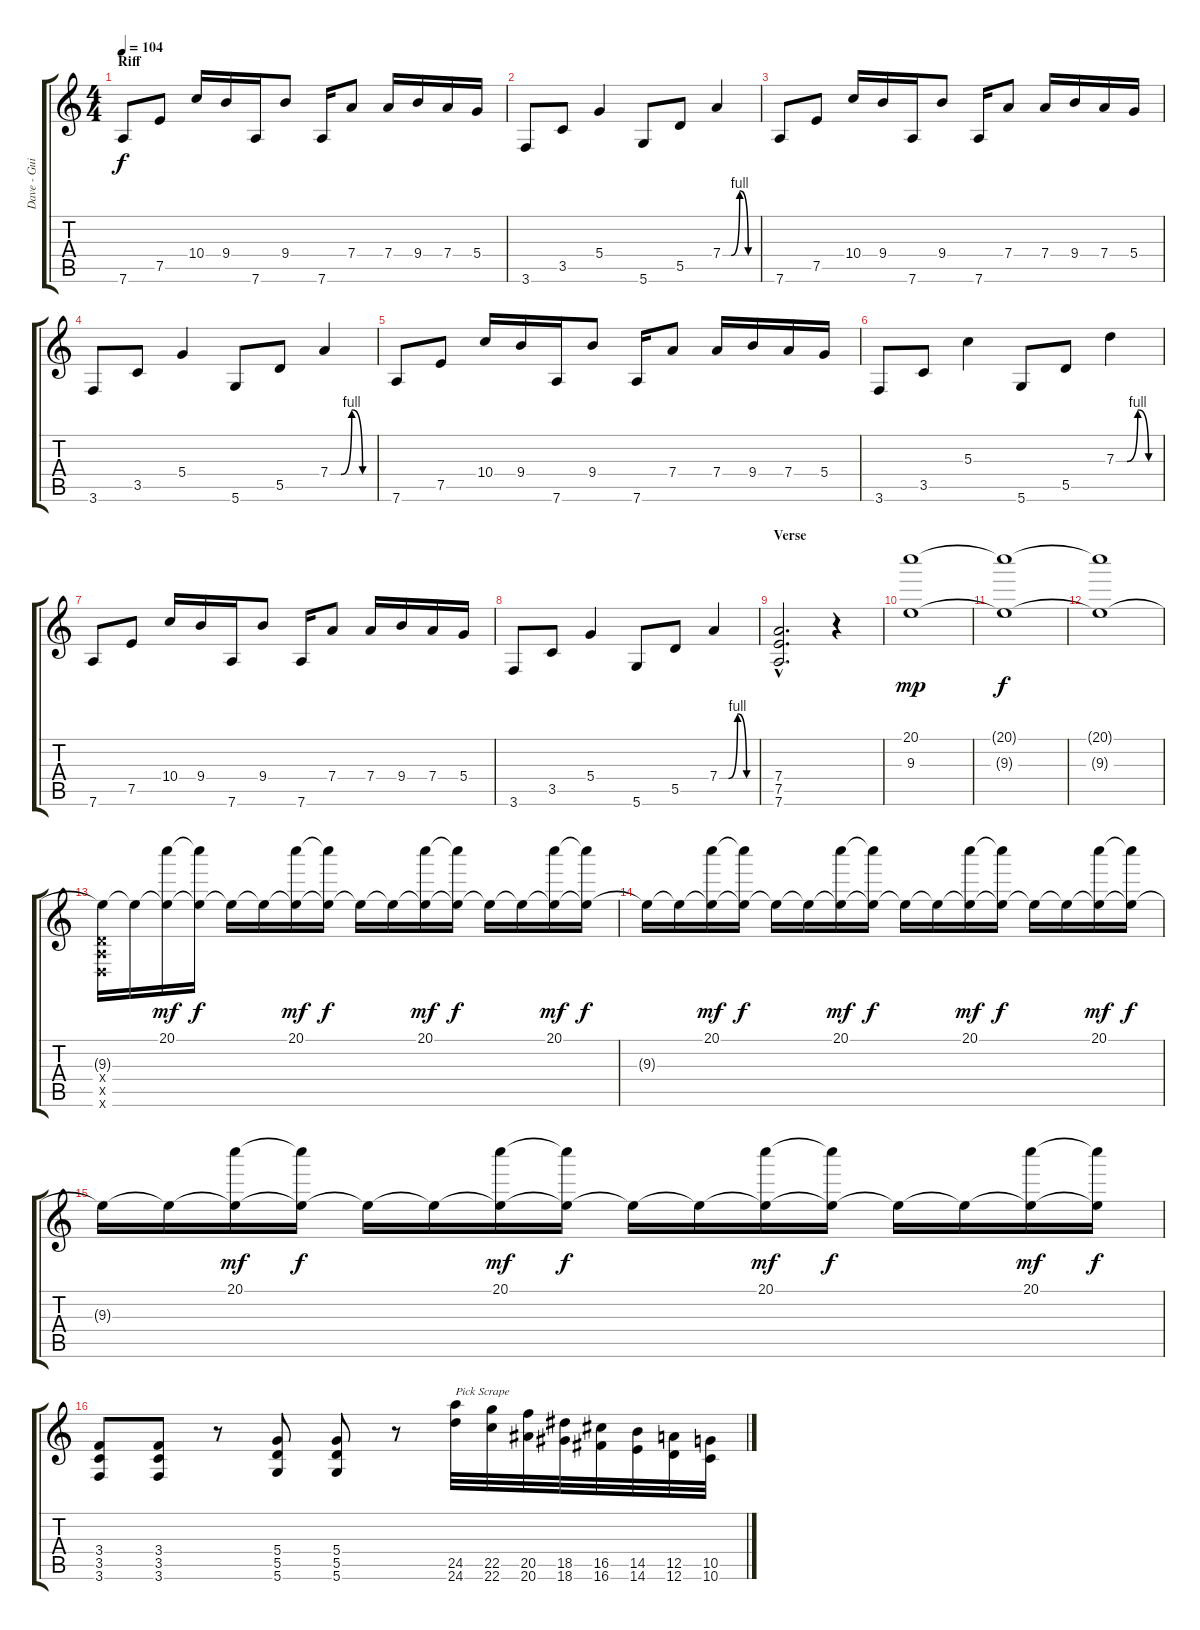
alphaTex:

\track ("Dave - Guitar" "Dave - Gui") {instrument distortionguitar}
\staff {score tabs}
\tuning (E4 B3 G3 D3 A2 D2) {hide}
\ts (4 4)
\section ("" "Riff")
\tempo 104
\clef g2
\ks c
7.6.8{dy f instrument distortionguitar} 7.5.8 10.4.16 9.4.16 7.6.16 9.4.8 7.6.16 7.4.8 7.4.16 9.4.16 7.4.16 5.4.16 |
3.6.8 3.5.8 5.4.4 5.6.8 5.5.8 7.4{be (custom 0 0 15 0 30 4 45 0 60 0)}.4 |
7.6.8{instrument distortionguitar} 7.5.8 10.4.16 9.4.16 7.6.16 9.4.8 7.6.16 7.4.8 7.4.16 9.4.16 7.4.16 5.4.16 |
3.6.8 3.5.8 5.4.4 5.6.8 5.5.8 7.4{be (custom 0 0 15 0 30 4 45 0 60 0)}.4 |
7.6.8{instrument distortionguitar} 7.5.8 10.4.16 9.4.16 7.6.16 9.4.8 7.6.16 7.4.8 7.4.16 9.4.16 7.4.16 5.4.16 |
3.6.8 3.5.8 5.3.4 5.6.8 5.5.8 7.3{be (custom 0 0 15 0 30 4 45 0 60 0)}.4 |
7.6.8{instrument distortionguitar} 7.5.8 10.4.16 9.4.16 7.6.16 9.4.8 7.6.16 7.4.8 7.4.16 9.4.16 7.4.16 5.4.16 |
3.6.8 3.5.8 5.4.4 5.6.8 5.5.8 7.4{be (custom 0 0 15 0 30 4 45 0 60 0)}.4 |
\section ("" "Verse")
(7.4{hac} 7.5{hac} 7.6{hac}).2{d volume 0} r.4{volume 1} |
(20.1 9.3).1{dy mp volume 13} |
(20.1{t} 9.3{t}).1{dy f} |
(20.1{t} 9.3{t}).1 |
(9.3{t} 0.4{x} 0.5{x} 0.6{x}).16 9.3{t}.16 (20.1 9.3{t}).16{dy mf} (20.1{t} 9.3{t}).16{dy f} 9.3{t}.16 9.3{t}.16 (20.1 9.3{t}).16{dy mf} (20.1{t} 9.3{t}).16{dy f} 9.3{t}.16 9.3{t}.16 (20.1 9.3{t}).16{dy mf} (20.1{t} 9.3{t}).16{dy f} 9.3{t}.16 9.3{t}.16 (20.1 9.3{t}).16{dy mf} (20.1{t} 9.3{t}).16{dy f} |
9.3{t}.16 9.3{t}.16 (20.1 9.3{t}).16{dy mf} (20.1{t} 9.3{t}).16{dy f} 9.3{t}.16 9.3{t}.16 (20.1 9.3{t}).16{dy mf} (20.1{t} 9.3{t}).16{dy f} 9.3{t}.16 9.3{t}.16 (20.1 9.3{t}).16{dy mf} (20.1{t} 9.3{t}).16{dy f} 9.3{t}.16 9.3{t}.16 (20.1 9.3{t}).16{dy mf} (20.1{t} 9.3{t}).16{dy f} |
9.3{t}.16 9.3{t}.16 (20.1 9.3{t}).16{dy mf} (20.1{t} 9.3{t}).16{dy f} 9.3{t}.16 9.3{t}.16 (20.1 9.3{t}).16{dy mf} (20.1{t} 9.3{t}).16{dy f} 9.3{t}.16 9.3{t}.16 (20.1 9.3{t}).16{dy mf} (20.1{t} 9.3{t}).16{dy f} 9.3{t}.16 9.3{t}.16 (20.1 9.3{t}).16{dy mf} (20.1{t} 9.3{t}).16{dy f} |
(3.4 3.5 3.6).8 (3.4 3.5 3.6).8 r.8 (5.4 5.5 5.6).8 (5.4 5.5 5.6).8 r.8 (24.5 24.6).32{txt "Pick Scrape"} (22.5 22.6).32 (20.5 20.6).32 (18.5 18.6).32 (16.5 16.6).32 (14.5 14.6).32 (12.5 12.6).32 (10.5 10.6).32
